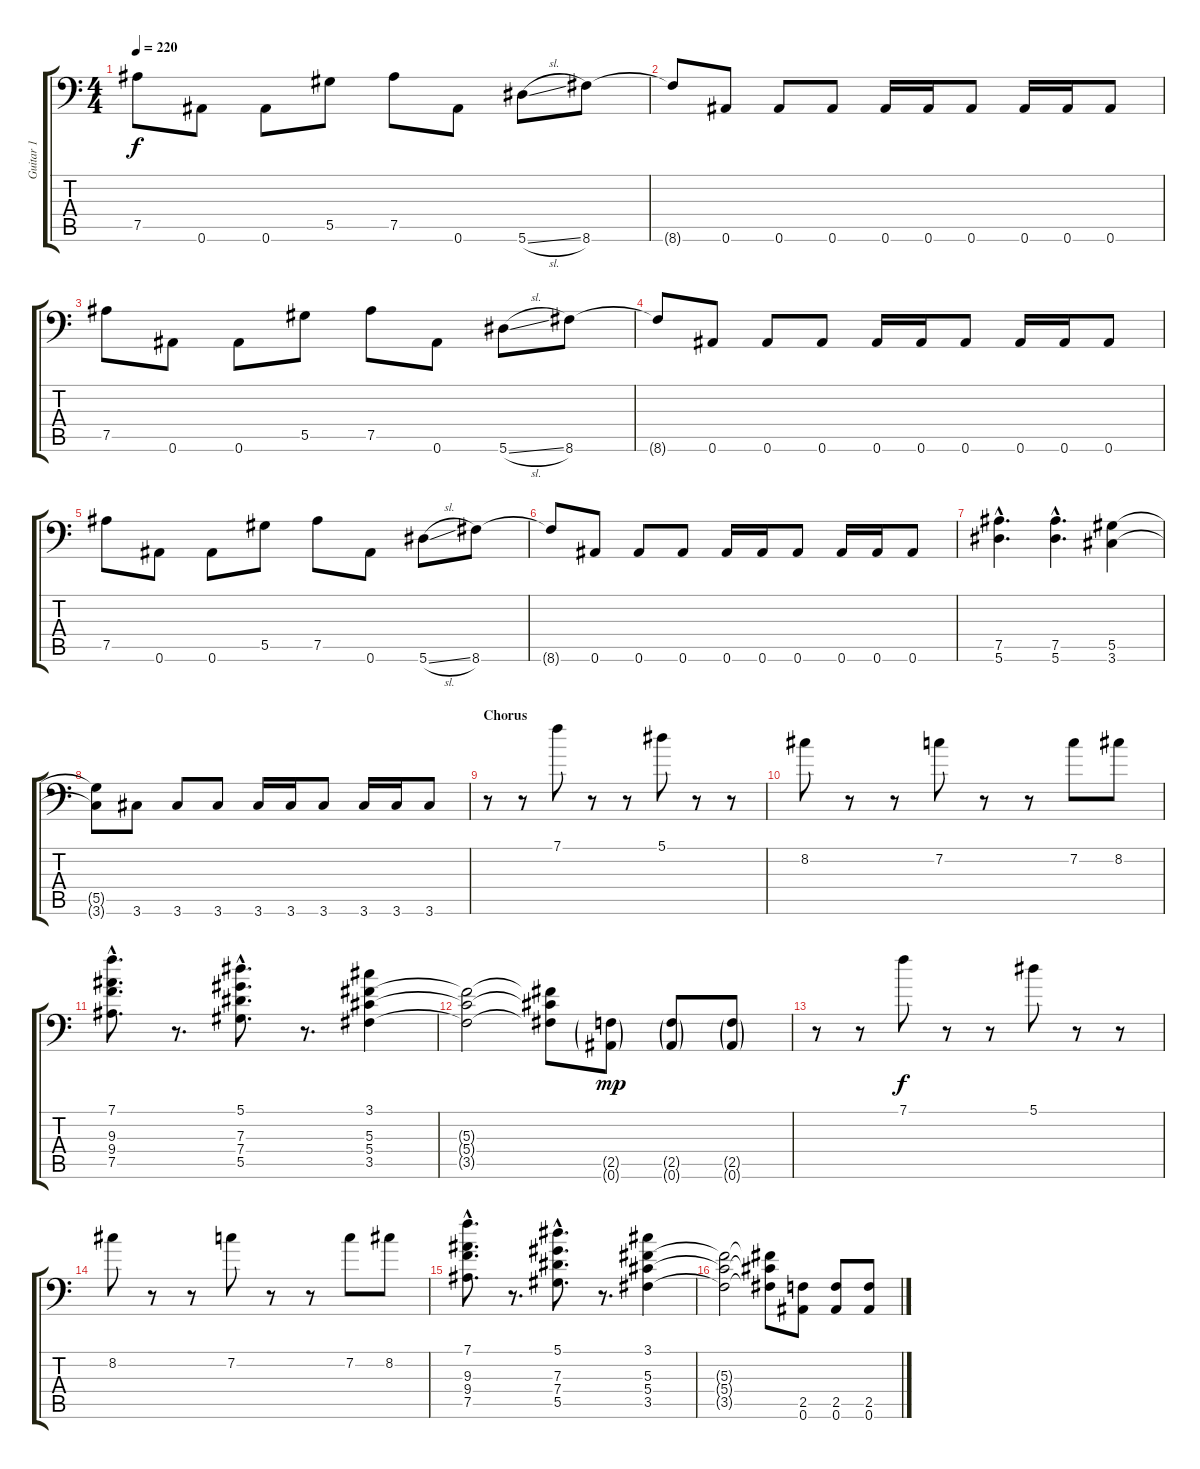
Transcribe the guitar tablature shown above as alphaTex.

\track ("Guitar 1" "Guitar 1") {instrument overdrivenguitar}
\staff {score tabs}
\tuning (Bb3 F3 Db3 Ab2 Eb2 Bb1) {hide}
\ts (4 4)
\tempo 220
\clef f4
\ks c
7.5.8{dy f} 0.6.8 0.6.8 5.5.8 7.5.8 0.6.8 5.6{sl}.8 8.6.8 |
8.6{t}.8 0.6.8 0.6.8 0.6.8 0.6.16 0.6.16 0.6.8 0.6.16 0.6.16 0.6.8 |
7.5.8 0.6.8 0.6.8 5.5.8 7.5.8 0.6.8 5.6{sl}.8 8.6.8 |
8.6{t}.8 0.6.8 0.6.8 0.6.8 0.6.16 0.6.16 0.6.8 0.6.16 0.6.16 0.6.8 |
7.5.8 0.6.8 0.6.8 5.5.8 7.5.8 0.6.8 5.6{sl}.8 8.6.8 |
8.6{t}.8 0.6.8 0.6.8 0.6.8 0.6.16 0.6.16 0.6.8 0.6.16 0.6.16 0.6.8 |
(7.5{hac} 5.6{hac}).4{d} (7.5{hac} 5.6{hac}).4{d} (5.5 3.6).4 |
(5.5{t} 3.6{t}).8 3.6.8 3.6.8 3.6.8 3.6.16 3.6.16 3.6.8 3.6.16 3.6.16 3.6.8 |
\section ("" "Chorus")
r.8 r.8 7.1.8 r.8 r.8 5.1.8 r.8 r.8 |
8.2.8 r.8 r.8 7.2.8 r.8 r.8 7.2.8 8.2.8 |
(7.1{hac} 9.3{hac} 9.4{hac} 7.5{hac}).8{d} r.8{d} (5.1{hac} 7.3{hac} 7.4{hac} 5.5{hac}).8{d} r.8{d} (3.1 5.3 5.4 3.5).4 |
(5.3{t} 5.4{t} 3.5{t}).2 (5.3{t} 5.4{t} 3.5{t}).8 (2.5{g} 0.6{g}).8{dy mp} (2.5{g} 0.6{g}).8 (2.5{g} 0.6{g}).8 |
r.8 r.8 7.1.8{dy f} r.8 r.8 5.1.8 r.8 r.8 |
8.2.8 r.8 r.8 7.2.8 r.8 r.8 7.2.8 8.2.8 |
(7.1{hac} 9.3{hac} 9.4{hac} 7.5{hac}).8{d} r.8{d} (5.1{hac} 7.3{hac} 7.4{hac} 5.5{hac}).8{d} r.8{d} (3.1 5.3 5.4 3.5).4 |
(5.3{t} 5.4{t} 3.5{t}).2 (5.3{t} 5.4{t} 3.5{t}).8 (2.5 0.6).8 (2.5 0.6).8 (2.5 0.6).8
